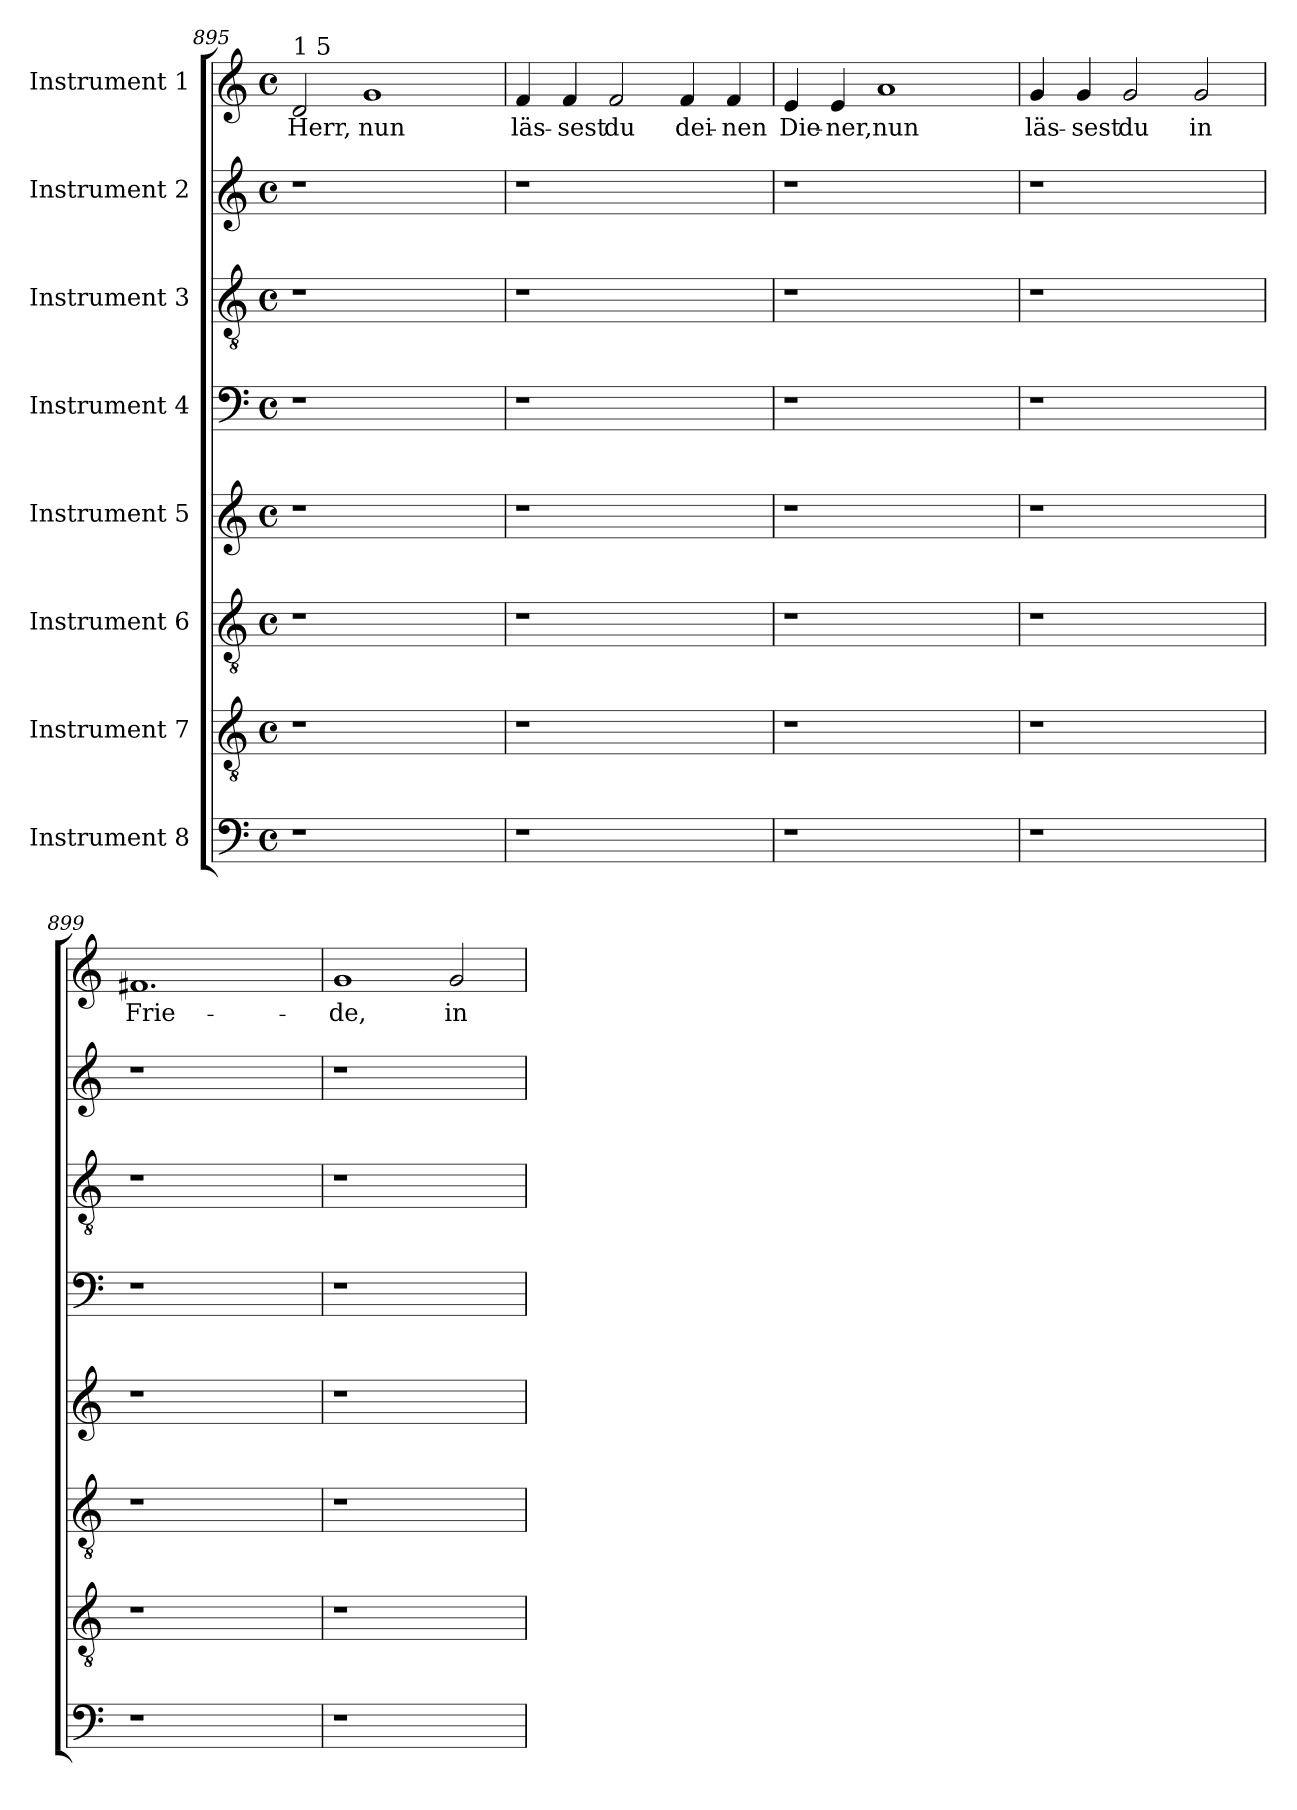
**kern	**kern	**kern	**kern	**kern	**kern	**kern	**kern	**text
*part8	*part7	*part6	*part5	*part4	*part3	*part2	*part1	*part1
*staff8	*staff7	*staff6	*staff5	*staff4	*staff3	*staff2	*staff1	*staff1
*I"Instrument 8	*I"Instrument 7	*I"Instrument 6	*I"Instrument 5	*I"Instrument 4	*I"Instrument 3	*I"Instrument 2	*I"Instrument 1	*
!!LO:LB:g=z
*clefF4	*clefGv2	*clefGv2	*clefG2	*clefF4	*clefGv2	*clefG2	*clefG2	*
*M4/4	*M4/4	*M4/4	*M4/4	*M4/4	*M4/4	*M4/4	*M4/4	*
*met(c)	*met(c)	*met(c)	*met(c)	*met(c)	*met(c)	*met(c)	*met(c)	*
=895	=895	=895	=895	=895	=895	=895	=895	=895
!	!	!	!	!	!	!	!LO:TX:a:t=1 5	!
!	!	!	!	!	!	!	!	!LO:LY:b:cj
1r	1r	1r	1r	1r	1r	1r	2d/	Herr,
!	!	!	!	!	!	!	!	!LO:LY:b:cj
.	.	.	.	.	.	.	1g	nun
2ryy	2ryy	2ryy	2ryy	2ryy	2ryy	2ryy	.	.
=896	=896	=896	=896	=896	=896	=896	=896	=896
!	!	!	!	!	!	!	!	!LO:LY:b
1r	1r	1r	1r	1r	1r	1r	4f/	läs-
!	!	!	!	!	!	!	!	!LO:LY:b:rj
.	.	.	.	.	.	.	4f/	-sest
!	!	!	!	!	!	!	!	!LO:LY:b:cj
.	.	.	.	.	.	.	2f/	du
!	!	!	!	!	!	!	!	!LO:LY:b
2ryy	2ryy	2ryy	2ryy	2ryy	2ryy	2ryy	4f/	dei-
!	!	!	!	!	!	!	!	!LO:LY:b:rj
.	.	.	.	.	.	.	4f/	-nen
=897	=897	=897	=897	=897	=897	=897	=897	=897
!	!	!	!	!	!	!	!	!LO:LY:b
1r	1r	1r	1r	1r	1r	1r	4e/	Die-
!	!	!	!	!	!	!	!	!LO:LY:b:rj
.	.	.	.	.	.	.	4e/	-ner,
!	!	!	!	!	!	!	!	!LO:LY:b:cj
.	.	.	.	.	.	.	1a	nun
2ryy	2ryy	2ryy	2ryy	2ryy	2ryy	2ryy	.	.
=898	=898	=898	=898	=898	=898	=898	=898	=898
!	!	!	!	!	!	!	!	!LO:LY:b
1r	1r	1r	1r	1r	1r	1r	4g/	läs-
!	!	!	!	!	!	!	!	!LO:LY:b:rj
.	.	.	.	.	.	.	4g/	-sest
!	!	!	!	!	!	!	!	!LO:LY:b:cj
.	.	.	.	.	.	.	2g/	du
!	!	!	!	!	!	!	!	!LO:LY:b:cj
2ryy	2ryy	2ryy	2ryy	2ryy	2ryy	2ryy	2g/	in
=899	=899	=899	=899	=899	=899	=899	=899	=899
!	!	!	!	!	!	!	!	!LO:LY:b:cj
1r	1r	1r	1r	1r	1r	1r	1.f#X	Frie-
2ryy	2ryy	2ryy	2ryy	2ryy	2ryy	2ryy	.	.
=900	=900	=900	=900	=900	=900	=900	=900	=900
!	!	!	!	!	!	!	!	!LO:LY:b:cj
1r	1r	1r	1r	1r	1r	1r	1g	-de,
!	!	!	!	!	!	!	!	!LO:LY:b:cj
2ryy	2ryy	2ryy	2ryy	2ryy	2ryy	2ryy	2g/	in
=	=	=	=	=	=	=	=	=
*-	*-	*-	*-	*-	*-	*-	*-	*-
